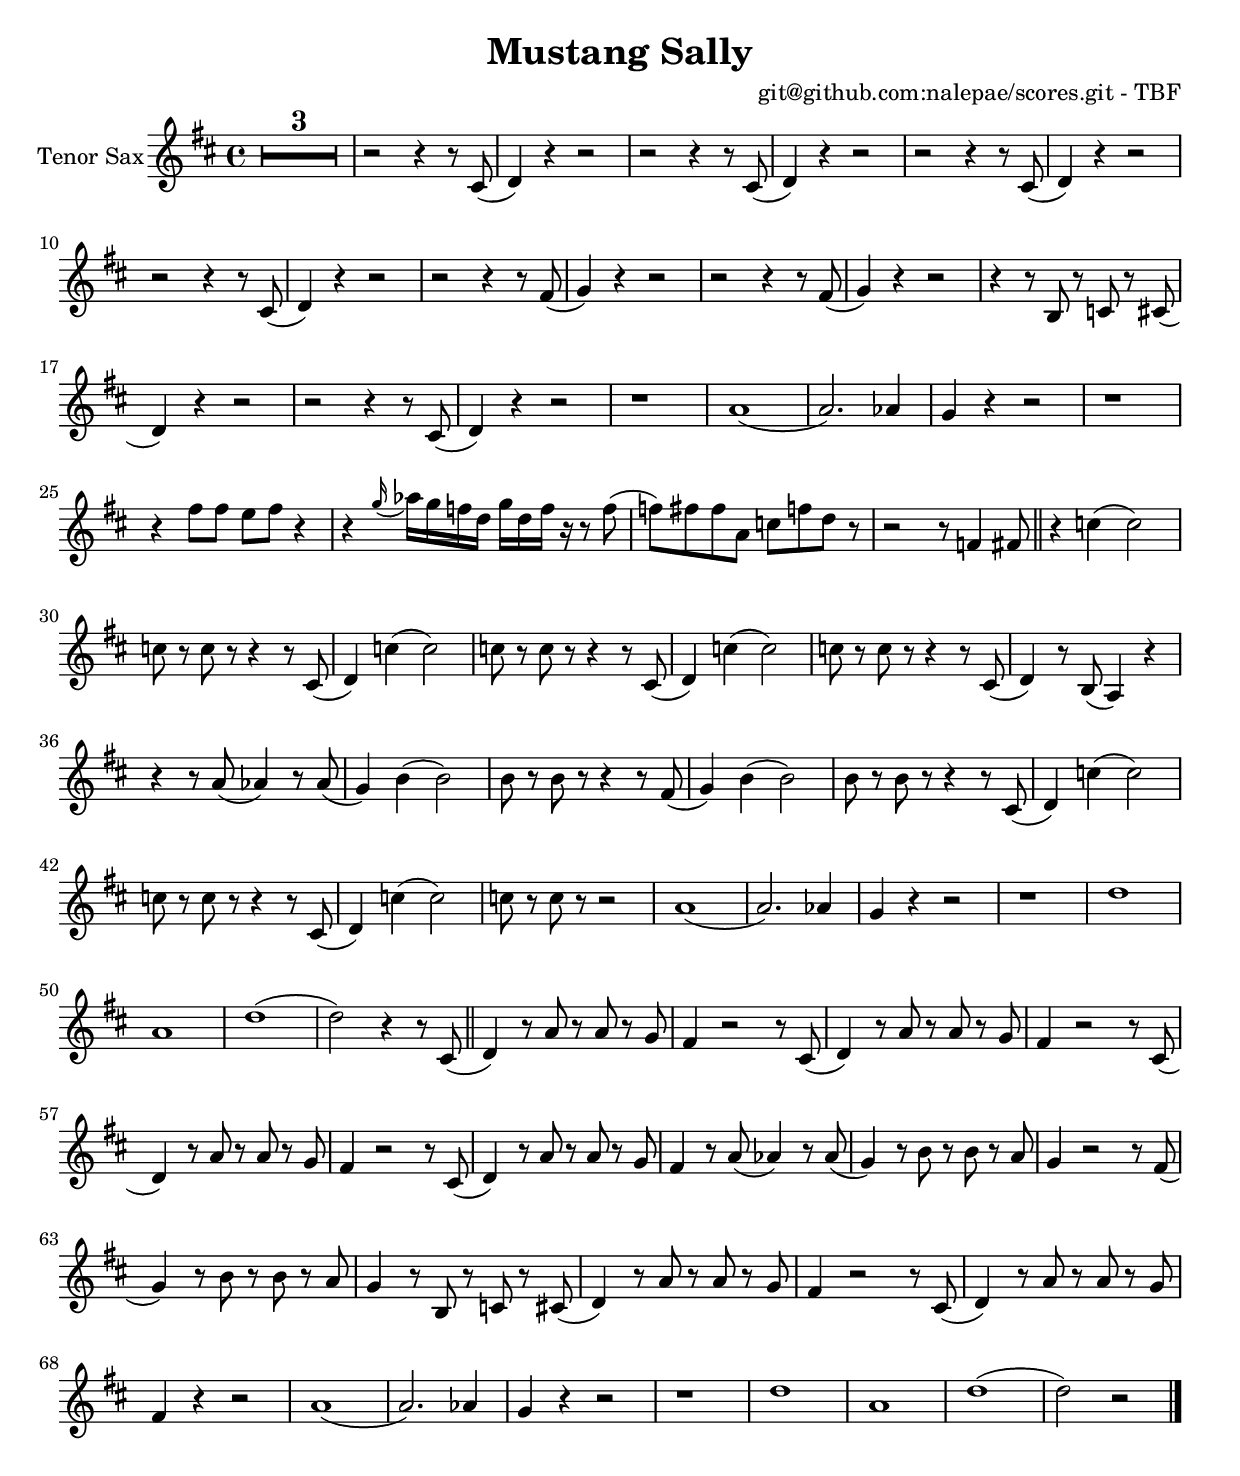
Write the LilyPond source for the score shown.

\version "2.18.2"

\header {
  title = "Mustang Sally"
  arranger = "git@github.com:nalepae/scores.git - TBF"
}

global = {
  \key c \major
  \time 4/4
}

tenorSax = \relative c'' {
  \global
  \compressFullBarRests
  \override MultiMeasureRest.expand-limit = #1

  R1*3 | r2 r4 r8 b, (|
  c4) r4 r2 | r2 r4 r8 b (| c4) r4 r2 | r2 r4 r8 b (|
  c4) r4 r2 | r2 r4 r8 b (| c4) r4 r2 | r2 r4 r8 e (|
  f4) r4 r2 | r2 r4 r8 e (| f4) r4 r2 | r4 r8 a,8 r bes r b (|
  c4) r4 r2 | r2 r4 r8 b (| c4) r4 r2 | r1 |
  g'1 (| g2.) ges4 | f r4 r2 | r1 |
  r4 e'8 e d e r4 | r4 \grace f16 (ges16) f  ees16 c f c ees r16 r8 ees (| ees8) e e g, bes ees c r | r2 r8 ees,4 e8 \bar "||"

  r4 bes' (bes2) | bes8 r bes r r4 r8 b,8 (| c4) bes' (bes2) | bes8 r bes r r4 r8 b,8 (|
  c4) bes' (bes2) | bes8 r bes r r4 r8 b,8 (| c4) r8 a (g4) r | r4 r8 g'8 (ges4) r8 ges8 (|
  f4) a (a2) | a8 r a r r4 r8 e8 (| f4) a (a2) | a8 r a r r4 r8 b,8 (|
  c4) bes' (bes2) | bes8 r bes r r4 r8 b,8 (| c4) bes' (bes2) | bes8 r bes r r2 |
  g1 (| g2.) ges4 | f r4 r2 | r1 |
  c'1 | g | c (|c2) r4 r8 b, (\bar "||"

  c4) r8 g' r g r f | e4 r2 r8 b (| c4) r8 g' r g r f | e4 r2 r8 b8 (|
  c4) r8 g' r g r f | e4 r2 r8 b (| c4) r8 g' r g r f | e4 r8 g8 (ges4) r8 ges8 (|
  f4) r8 a r a r g | f4 r2 r8 e8 (| f4) r8 a r a r g | f4 r8 a,8 r bes r b (|
  c4) r8 g' r g r f | e4 r2 r8 b (| c4) r8 g' r g r f | e4 r r2 |
  g1 (| g2.) ges4 | f r4 r2 | r1 |
  c'1 | g | c (|c2) r2 \bar "|."
}

\score {
  \new Staff \with {
    instrumentName = "Tenor Sax"
    midiInstrument = "tenor sax"
  } \transpose c d \tenorSax
  \layout { }
  \midi {
    \context {
      \Score
      tempoWholesPerMinute = #(ly:make-moment 100 4)
    }
  }
}
